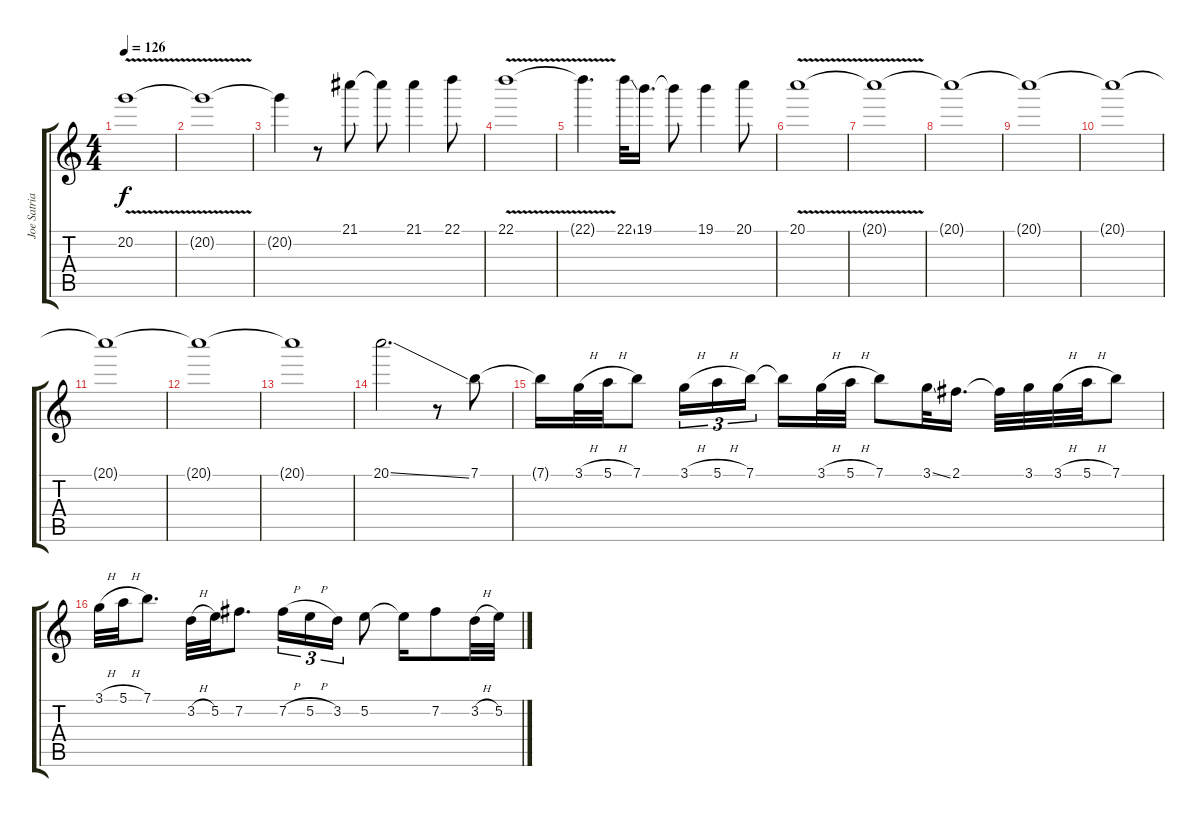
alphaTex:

\track ("Joe Satriani" "Joe Satria") {instrument distortionguitar}
\staff {score tabs}
\tuning (E4 B3 G3 D3 A2 E2) {hide}
\ts (4 4)
\tempo 126
\clef g2
\ks c
20.2{v}.1{dy f} |
20.2{t}.1 |
20.2{t}.4 r.8 21.1.8 21.1{t}.8 21.1.4 22.1.8 |
22.1{v}.1 |
22.1{t}.4{d} 22.1{ss}.32 19.1.16{d} 19.1{t}.8 19.1.4 20.1.8 |
20.1{v}.1 |
20.1{t}.1 |
20.1{t}.1 |
20.1{t}.1 |
20.1{t}.1 |
20.1{t}.1 |
20.1{t}.1 |
20.1{t}.1 |
20.1{ss}.2{d} r.8 7.1.8 |
7.1{t}.16 3.1{h}.32 5.1{h}.32 7.1.8 3.1{h}.16{tu (3 2)} 5.1{h}.16{tu (3 2)} 7.1.16{tu (3 2) beam splitsecondary} 7.1{t}.16 3.1{h}.32 5.1{h}.32 7.1.8 3.1{ss}.32 2.1.16{d} 2.1{t}.32 3.1.32 3.1{h}.32 5.1{h}.32 7.1.8 |
3.1{h}.32 5.1{h}.32 7.1.8{d} 3.2{h}.32 5.2.32 7.2.8{d} 7.2{h}.16{tu (3 2)} 5.2{h}.16{tu (3 2)} 3.2.16{tu (3 2)} 5.2.8 5.2{t}.16 7.2.8 3.2{h}.32 5.2{h}.32
